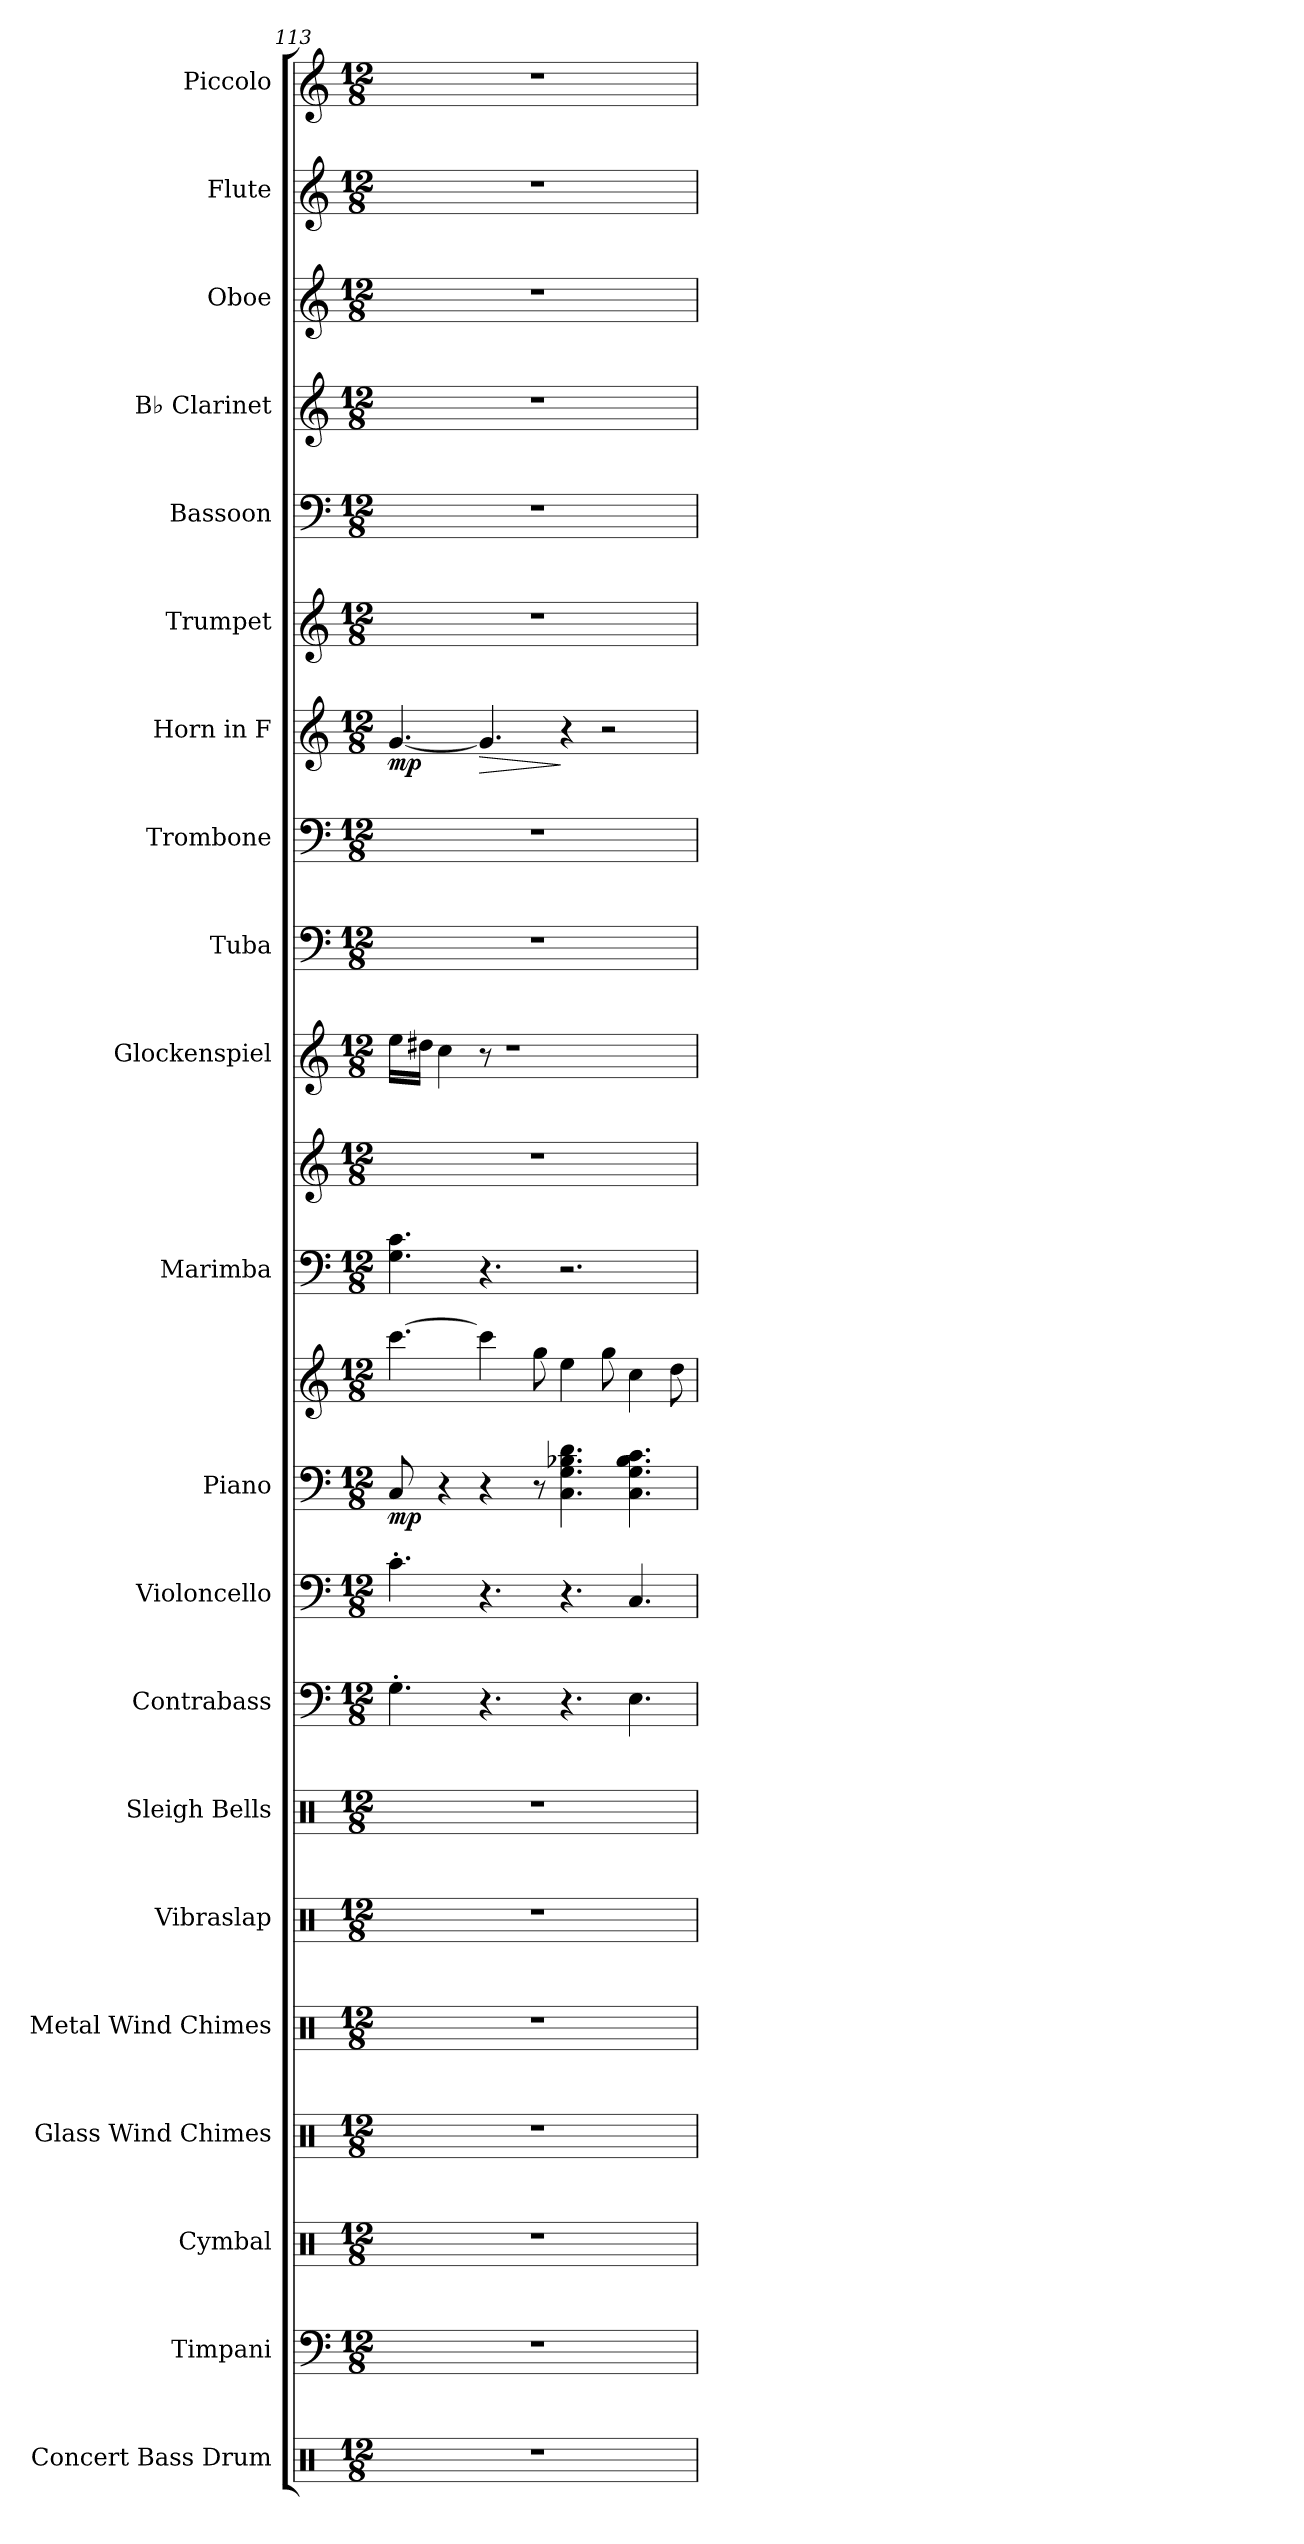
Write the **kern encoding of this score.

**kern	**kern	**kern	**kern	**kern	**kern	**kern	**kern	**kern	**kern	**kern	**dynam	**kern	**kern	**kern	**kern	**kern	**kern	**dynam	**kern	**kern	**kern	**kern	**kern	**kern
*part21	*part20	*part19	*part18	*part17	*part16	*part15	*part14	*part13	*part12	*part12	*part12	*part11	*part11	*part10	*part9	*part8	*part7	*part7	*part6	*part5	*part4	*part3	*part2	*part1
*staff23	*staff22	*staff21	*staff20	*staff19	*staff18	*staff17	*staff16	*staff15	*staff14	*staff13	*staff13/14	*staff12	*staff11	*staff10	*staff9	*staff8	*staff7	*staff7	*staff6	*staff5	*staff4	*staff3	*staff2	*staff1
*I"Concert Bass Drum	*I"Timpani	*I"Cymbal	*I"Glass Wind Chimes	*I"Metal Wind Chimes	*I"Vibraslap	*I"Sleigh Bells	*I"Contrabass	*I"Violoncello	*I"Piano	*	*	*I"Marimba	*	*I"Glockenspiel	*I"Tuba	*I"Trombone	*I"Horn in F	*	*I"Trumpet	*I"Bassoon	*I"B♭ Clarinet	*I"Oboe	*I"Flute	*I"Piccolo
*I'Con. BD	*I'Timp.	*I'Cym.	*I'Gl. Wn Ch.	*I'Met. Wn Ch.	*I'Vibslp.	*I'Sle. Be.	*I'Cb.	*I'Vc.	*I'Pno.	*	*	*I'Mrm.	*	*I'Glock.	*I'Tba.	*I'Tbn.	*	*	*I'Tpt.	*I'Bsn.	*I'B♭ Cl.	*I'Ob.	*I'Fl.	*I'Picc.
*clefX	*clefF4	*clefX	*clefX	*clefX	*clefX	*clefX	*clefF4	*clefF4	*clefF4	*clefG2	*	*clefF4	*clefG2	*clefG2	*clefF4	*clefF4	*clefG2	*	*clefG2	*clefF4	*clefG2	*clefG2	*clefG2	*clefG2
*	*	*	*	*	*	*	*ITrd7c12	*	*	*	*	*	*	*ITrd-14c-24	*	*	*ITrd4c7	*	*ITrd1c2	*	*ITrd1c2	*	*	*ITrd-7c-12
*k[]	*k[]	*k[]	*k[]	*k[]	*k[]	*k[]	*k[]	*k[]	*k[]	*k[]	*	*k[]	*k[]	*k[]	*k[]	*k[]	*k[b-]	*	*k[b-e-]	*k[]	*k[b-e-]	*k[]	*k[]	*k[]
*M12/8	*M12/8	*M12/8	*M12/8	*M12/8	*M12/8	*M12/8	*M12/8	*M12/8	*M12/8	*M12/8	*	*M12/8	*M12/8	*M12/8	*M12/8	*M12/8	*M12/8	*	*M12/8	*M12/8	*M12/8	*M12/8	*M12/8	*M12/8
=113	=113	=113	=113	=113	=113	=113	=113	=113	=113	=113	=113	=113	=113	=113	=113	=113	=113	=113	=113	=113	=113	=113	=113	=113
!	!	!	!	!	!	!	!	!	!	!	!LO:DY:b=2	!	!	!	!	!	!	!LO:DY:b	!	!	!	!	!	!
1.r	1.r	1.r	1.r	1.r	1.r	1.r	4.GG'\	4.c'\	8C/	[4.ccc\	mp	4.G\ 4.c\	1.r	16eeee\LL	1.r	1.r	[4.c/	mp	1.r	1.r	1.r	1.r	1.r	1.r
.	.	.	.	.	.	.	.	.	.	.	.	.	.	16dddd#X\JJ	.	.	.	.	.	.	.	.	.	.
.	.	.	.	.	.	.	.	.	4r	.	.	.	.	4cccc\	.	.	.	.	.	.	.	.	.	.
!	!	!	!	!	!	!	!	!	!	!	!	!	!	!	!	!	!	!LO:HP:b	!	!	!	!	!	!
.	.	.	.	.	.	.	4.r	4.r	4r	4ccc\]	.	4.r	.	8r	.	.	4.c/]	>	.	.	.	.	.	.
.	.	.	.	.	.	.	.	.	.	.	.	.	.	1r	.	.	.	.	.	.	.	.	.	.
.	.	.	.	.	.	.	.	.	8r	8gg\	.	.	.	.	.	.	.	.	.	.	.	.	.	.
!	!	!	!	!	!	!	!	!	!	!	!	!	!	!	!	!	!	!LO:DY:n=1:b	!	!	!	!	!	!
!	!	!	!	!	!	!	!	!	!	!	!	!	!	!	!	!	!	!LO:DY:n=2:b	!	!	!	!	!	!
.	.	.	.	.	.	.	4.r	4.r	4.C\ 4.G\ 4.B-X\ 4.d\	4ee\	.	2.r	.	.	.	.	4r	] p other-dynamics	.	.	.	.	.	.
.	.	.	.	.	.	.	.	.	.	8gg\	.	.	.	.	.	.	2r	.	.	.	.	.	.	.
.	.	.	.	.	.	.	4.EE\	4.C/	4.C\ 4.G\ 4.B-\ 4.c\	4cc\	.	.	.	.	.	.	.	.	.	.	.	.	.	.
.	.	.	.	.	.	.	.	.	.	8dd\	.	.	.	.	.	.	.	.	.	.	.	.	.	.
=	=	=	=	=	=	=	=	=	=	=	=	=	=	=	=	=	=	=	=	=	=	=	=	=
*-	*-	*-	*-	*-	*-	*-	*-	*-	*-	*-	*-	*-	*-	*-	*-	*-	*-	*-	*-	*-	*-	*-	*-	*-
